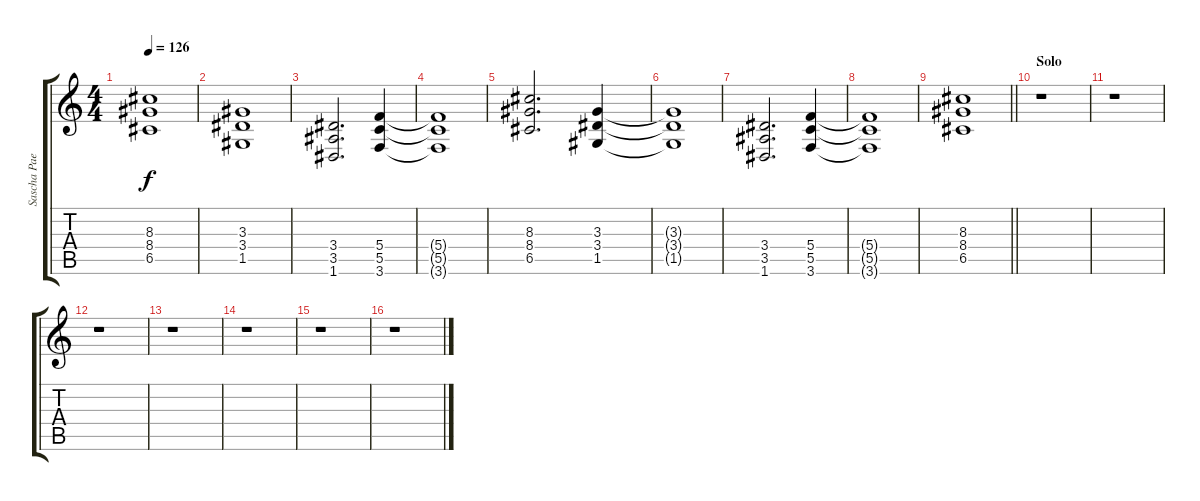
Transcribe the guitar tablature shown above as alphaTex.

\track ("Sascha Paeth - Rhythm guitar" "Sascha Pae") {instrument overdrivenguitar}
\staff {score tabs}
\tuning (D4 A3 F3 C3 G2 D2) {hide}
\ts (4 4)
\tempo 126
\clef g2
\ks c
(8.3 8.4 6.5).1{dy f} |
(3.3 3.4 1.5).1 |
(3.4 3.5 1.6).2{d} (5.4 5.5 3.6).4 |
(5.4{t} 5.5{t} 3.6{t}).1 |
(8.3 8.4 6.5).2{d} (3.3 3.4 1.5).4 |
(3.3{t} 3.4{t} 1.5{t}).1 |
(3.4 3.5 1.6).2{d} (5.4 5.5 3.6).4 |
(5.4{t} 5.5{t} 3.6{t}).1 |
\barLineRight lightlight
(8.3 8.4 6.5).1 |
\section ("" "Solo")
r.1 |
r.1 |
r.1 |
r.1 |
r.1 |
r.1 |
r.1
